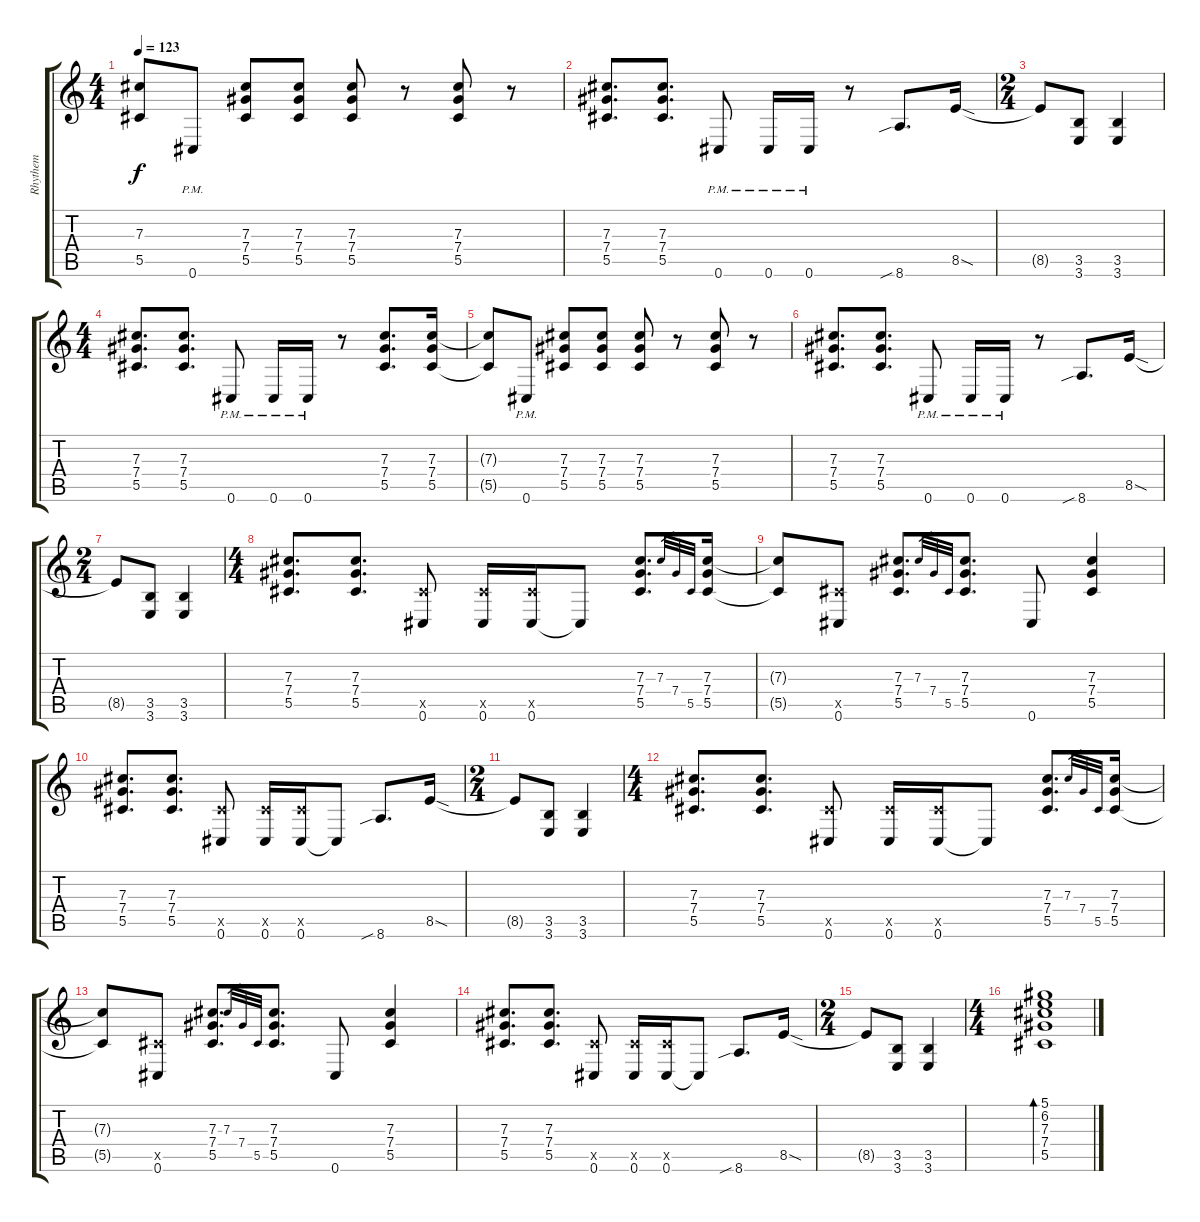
\track ("Rhythem" "Rhythem") {instrument distortionguitar}
\staff {score tabs}
\tuning (Eb4 Bb3 Gb3 Db3 Ab2 Db2) {hide}
\ts (4 4)
\tempo 123
\clef g2
\ks c
(7.3{t} 5.5{t}).8{dy f} 0.6{pm}.8 (7.3 7.4 5.5).8 (7.3 7.4 5.5).8 (7.3 7.4 5.5).8 r.8 (7.3 7.4 5.5).8 r.8 |
(7.3 7.4 5.5).8{d} (7.3 7.4 5.5).8{d} 0.6{pm}.8 0.6{pm}.16 0.6{pm}.16 r.8 8.6{sib}.8{d} 8.5{sod}.16 |
\ts (2 4)
8.5{t}.8 (3.5 3.6).8 (3.5 3.6).4 |
\ts (4 4)
(7.3 7.4 5.5).8{d} (7.3 7.4 5.5).8{d} 0.6{pm}.8 0.6{pm}.16 0.6{pm}.16 r.8 (7.3 7.4 5.5).8{d} (7.3 7.4 5.5).16 |
(7.3{t} 5.5{t}).8 0.6{pm}.8 (7.3 7.4 5.5).8 (7.3 7.4 5.5).8 (7.3 7.4 5.5).8 r.8 (7.3 7.4 5.5).8 r.8 |
(7.3 7.4 5.5).8{d} (7.3 7.4 5.5).8{d} 0.6{pm}.8 0.6{pm}.16 0.6{pm}.16 r.8 8.6{sib}.8{d} 8.5{sod}.16 |
\ts (2 4)
8.5{t}.8 (3.5 3.6).8 (3.5 3.6).4 |
\ts (4 4)
(7.3 7.4 5.5).8{d} (7.3 7.4 5.5).8{d} (5.5{x} 0.6).8 (5.5{x} 0.6).16 (5.5{x} 0.6).16 0.6{t}.8 (7.3 7.4 5.5).8{d} 7.3.32{gr} 7.4.32{gr} 5.5.32{gr} (7.3 7.4 5.5).16 |
(7.3{t} 5.5{t}).8 (5.5{x} 0.6).8 (7.3 7.4 5.5).8{d} 7.3.32{gr} 7.4.32{gr} 5.5.32{gr} (7.3 7.4 5.5).8{d} 0.6.8 (7.3 7.4 5.5).4 |
(7.3 7.4 5.5).8{d} (7.3 7.4 5.5).8{d} (5.5{x} 0.6).8 (5.5{x} 0.6).16 (5.5{x} 0.6).16 0.6{t}.8 8.6{sib}.8{d} 8.5{sod}.16 |
\ts (2 4)
8.5{t}.8 (3.5 3.6).8 (3.5 3.6).4 |
\ts (4 4)
(7.3 7.4 5.5).8{d} (7.3 7.4 5.5).8{d} (5.5{x} 0.6).8 (5.5{x} 0.6).16 (5.5{x} 0.6).16 0.6{t}.8 (7.3 7.4 5.5).8{d} 7.3.32{gr} 7.4.32{gr} 5.5.32{gr} (7.3 7.4 5.5).16 |
(7.3{t} 5.5{t}).8 (5.5{x} 0.6).8 (7.3 7.4 5.5).8{d} 7.3.32{gr} 7.4.32{gr} 5.5.32{gr} (7.3 7.4 5.5).8{d} 0.6.8 (7.3 7.4 5.5).4 |
(7.3 7.4 5.5).8{d} (7.3 7.4 5.5).8{d} (5.5{x} 0.6).8 (5.5{x} 0.6).16 (5.5{x} 0.6).16 0.6{t}.8 8.6{sib}.8{d} 8.5{sod}.16 |
\ts (2 4)
8.5{t}.8 (3.5 3.6).8 (3.5 3.6).4 |
\ts (4 4)
(5.1 6.2 7.3 7.4 5.5).1{bd 240 instrument acousticguitarsteel}
